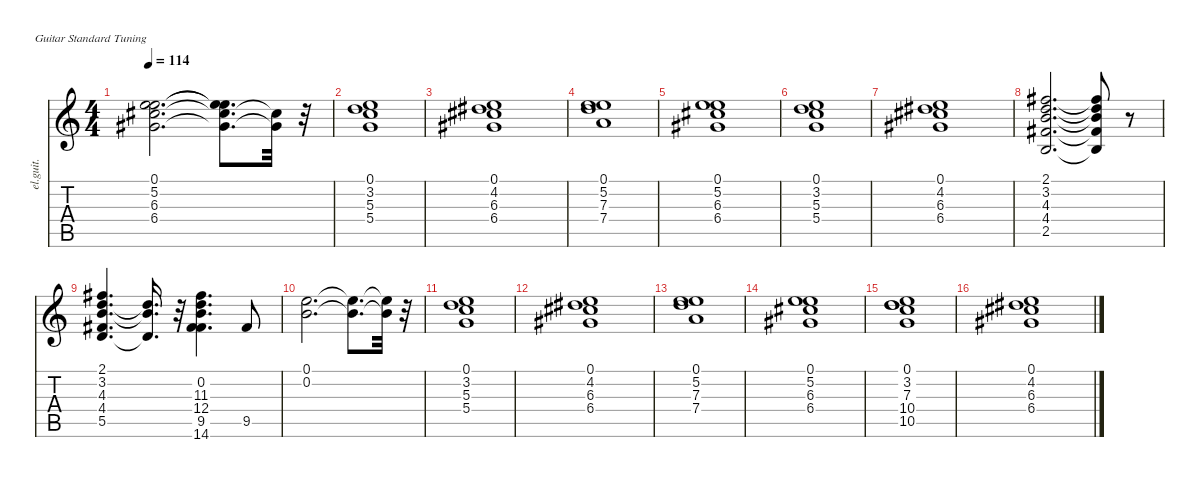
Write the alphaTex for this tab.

\defaultSystemsLayout 4
\hideDynamics
\bracketExtendMode nobrackets
\otherSystemsTrackNameOrientation horizontal
\track ("Clean Guitar" "el.guit.") {instrument electricguitarclean}
\staff {score tabs}
\tuning (E4 B3 G3 D3 A2 E2)
\ts (4 4)
\tempo 114
\clef g2
\ks c
(0.1 5.2 6.3{acc #} 6.4{acc #}).2{d dy fff} (0.1{t} 5.2{t} 6.3{t acc #} 6.4{t acc #}).8{d dy f} (6.3{t acc #} 6.4{t acc #}).32 r.32 |
(0.1 3.2 5.3 5.4).1{dy fff} |
(0.1 4.2{acc #} 6.3{acc #} 6.4{acc #}).1 |
(0.1 5.2 7.3 7.4).1 |
(0.1 5.2 6.3{acc #} 6.4{acc #}).1 |
(0.1 3.2 5.3 5.4).1 |
(0.1 4.2{acc #} 6.3{acc #} 6.4{acc #}).1 |
(2.1{acc #} 3.2 4.3 4.4{acc #} 2.5).2{d dy ff} (2.1{t acc #} 3.2{t} 4.3{t} 4.4{t acc #} 2.5{t}).8{dy f} r.8 |
(2.1{acc #} 3.2 4.3 4.4{acc #} 5.5).4{d dy ff} (3.2{t} 4.3{t} 5.5{t}).16{d dy f} r.32 (0.2 11.3{acc #} 12.4 9.5{acc #} 14.6{acc #}).4{d dy fff} 9.5{acc #}.8{dy pp} |
(0.1 0.2).2{d dy fff} (0.1{t} 0.2{t}).8{d dy f} (0.1{t} 0.2{t}).32 r.32 |
(0.1 3.2 5.3 5.4).1{dy fff} |
(0.1 4.2{acc #} 6.3{acc #} 6.4{acc #}).1 |
(0.1 5.2 7.3 7.4).1 |
(0.1 5.2 6.3{acc #} 6.4{acc #}).1 |
(0.1 3.2 7.3 10.4 10.5).1 |
(0.1 4.2{acc #} 6.3{acc #} 6.4{acc #}).1
